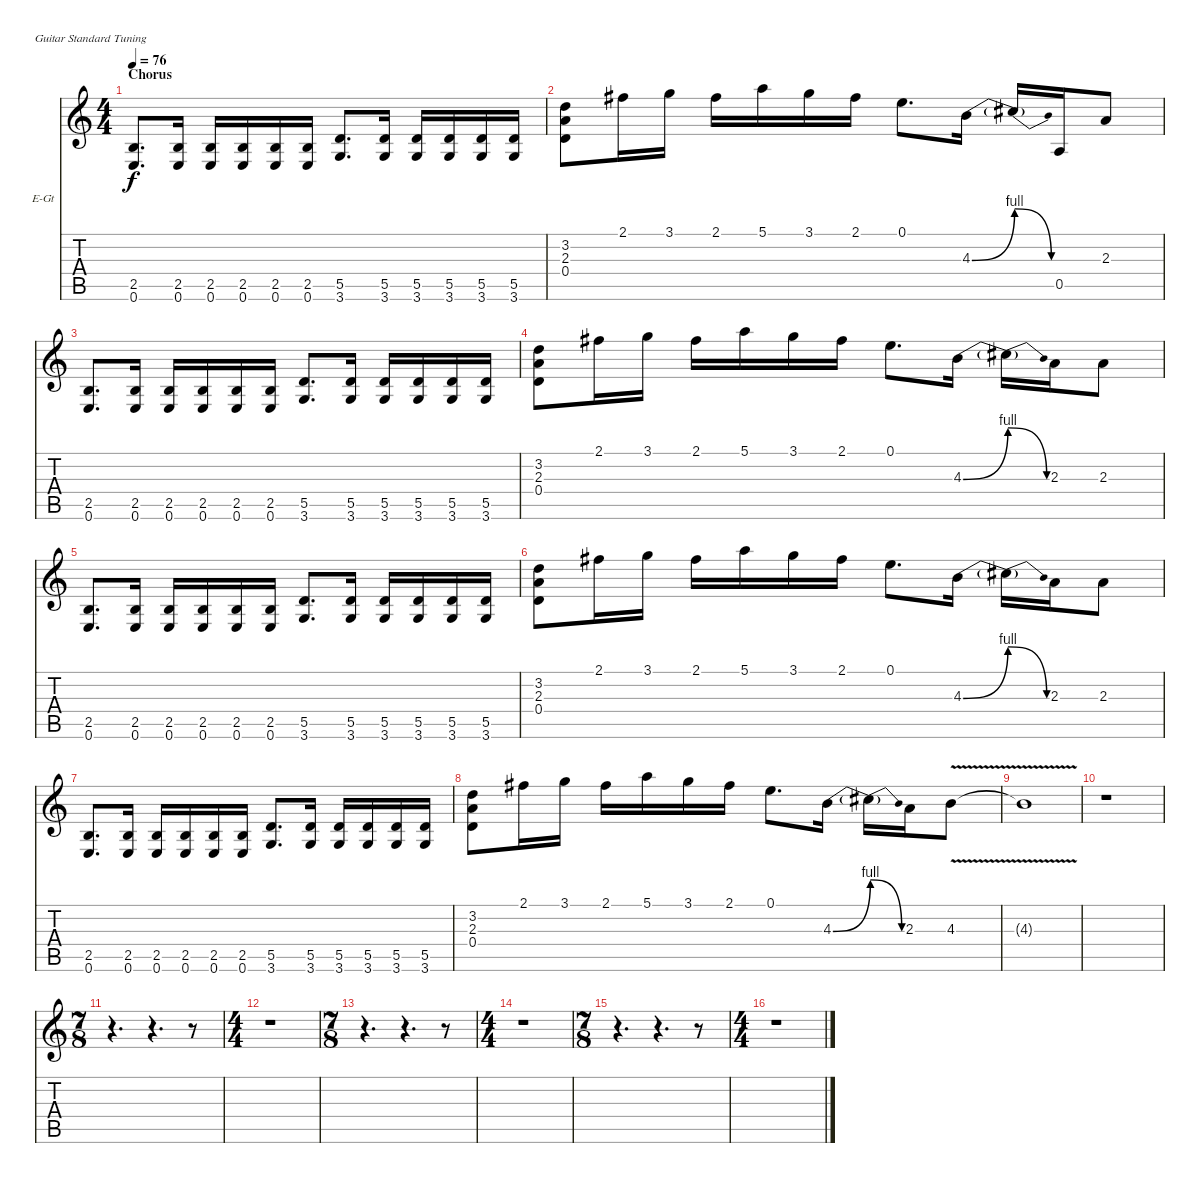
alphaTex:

\defaultSystemsLayout 4
\bracketExtendMode nobrackets
\firstSystemTrackNameOrientation horizontal
\otherSystemsTrackNameOrientation horizontal
\track ("Stone Gossard (Drive)" "E-Gt") {instrument overdrivenguitar}
\staff {score tabs}
\tuning (E4 B3 G3 D3 A2 E2)
\ts (4 4)
\section ("" "Chorus")
\tempo 76
\clef g2
\ks c
(2.5 0.6).8{d dy f} (2.5 0.6).16 (2.5 0.6).16 (2.5 0.6).16 (2.5 0.6).16 (2.5 0.6).16 (5.5 3.6).8{d} (5.5 3.6).16 (5.5 3.6).16 (5.5 3.6).16 (5.5 3.6).16 (5.5 3.6).16 |
(3.2 2.3 0.4).8 2.1.16 3.1.16 2.1.16 5.1.16 3.1.16 2.1.16 0.1.8{d} 4.3{be (bend 0 0 60 4)}.16 4.3{be (release 0 4 60 0) t}.16 0.5.16 2.3.8 |
(2.5 0.6).8{d} (2.5 0.6).16 (2.5 0.6).16 (2.5 0.6).16 (2.5 0.6).16 (2.5 0.6).16 (5.5 3.6).8{d} (5.5 3.6).16 (5.5 3.6).16 (5.5 3.6).16 (5.5 3.6).16 (5.5 3.6).16 |
(3.2 2.3 0.4).8 2.1.16 3.1.16 2.1.16 5.1.16 3.1.16 2.1.16 0.1.8{d} 4.3{be (bend 0 0 60 4)}.16 4.3{be (release 0 4 60 0) t}.16 2.3.16 2.3.8 |
(2.5 0.6).8{d} (2.5 0.6).16 (2.5 0.6).16 (2.5 0.6).16 (2.5 0.6).16 (2.5 0.6).16 (5.5 3.6).8{d} (5.5 3.6).16 (5.5 3.6).16 (5.5 3.6).16 (5.5 3.6).16 (5.5 3.6).16 |
(3.2 2.3 0.4).8 2.1.16 3.1.16 2.1.16 5.1.16 3.1.16 2.1.16 0.1.8{d} 4.3{be (bend 0 0 60 4)}.16 4.3{be (release 0 4 60 0) t}.16 2.3.16 2.3.8 |
(2.5 0.6).8{d} (2.5 0.6).16 (2.5 0.6).16 (2.5 0.6).16 (2.5 0.6).16 (2.5 0.6).16 (5.5 3.6).8{d} (5.5 3.6).16 (5.5 3.6).16 (5.5 3.6).16 (5.5 3.6).16 (5.5 3.6).16 |
(3.2 2.3 0.4).8 2.1.16 3.1.16 2.1.16 5.1.16 3.1.16 2.1.16 0.1.8{d} 4.3{be (bend 0 0 60 4)}.16 4.3{be (release 0 4 60 0) t}.16 2.3.16 4.3{v}.8 |
4.3{v t}.1 |
r.1 |
\ts (7 8)
r.4{d} r.4{d} r.8 |
\ts (4 4)
r.1 |
\ts (7 8)
r.4{d} r.4{d} r.8 |
\ts (4 4)
r.1 |
\ts (7 8)
r.4{d} r.4{d} r.8 |
\ts (4 4)
r.1
